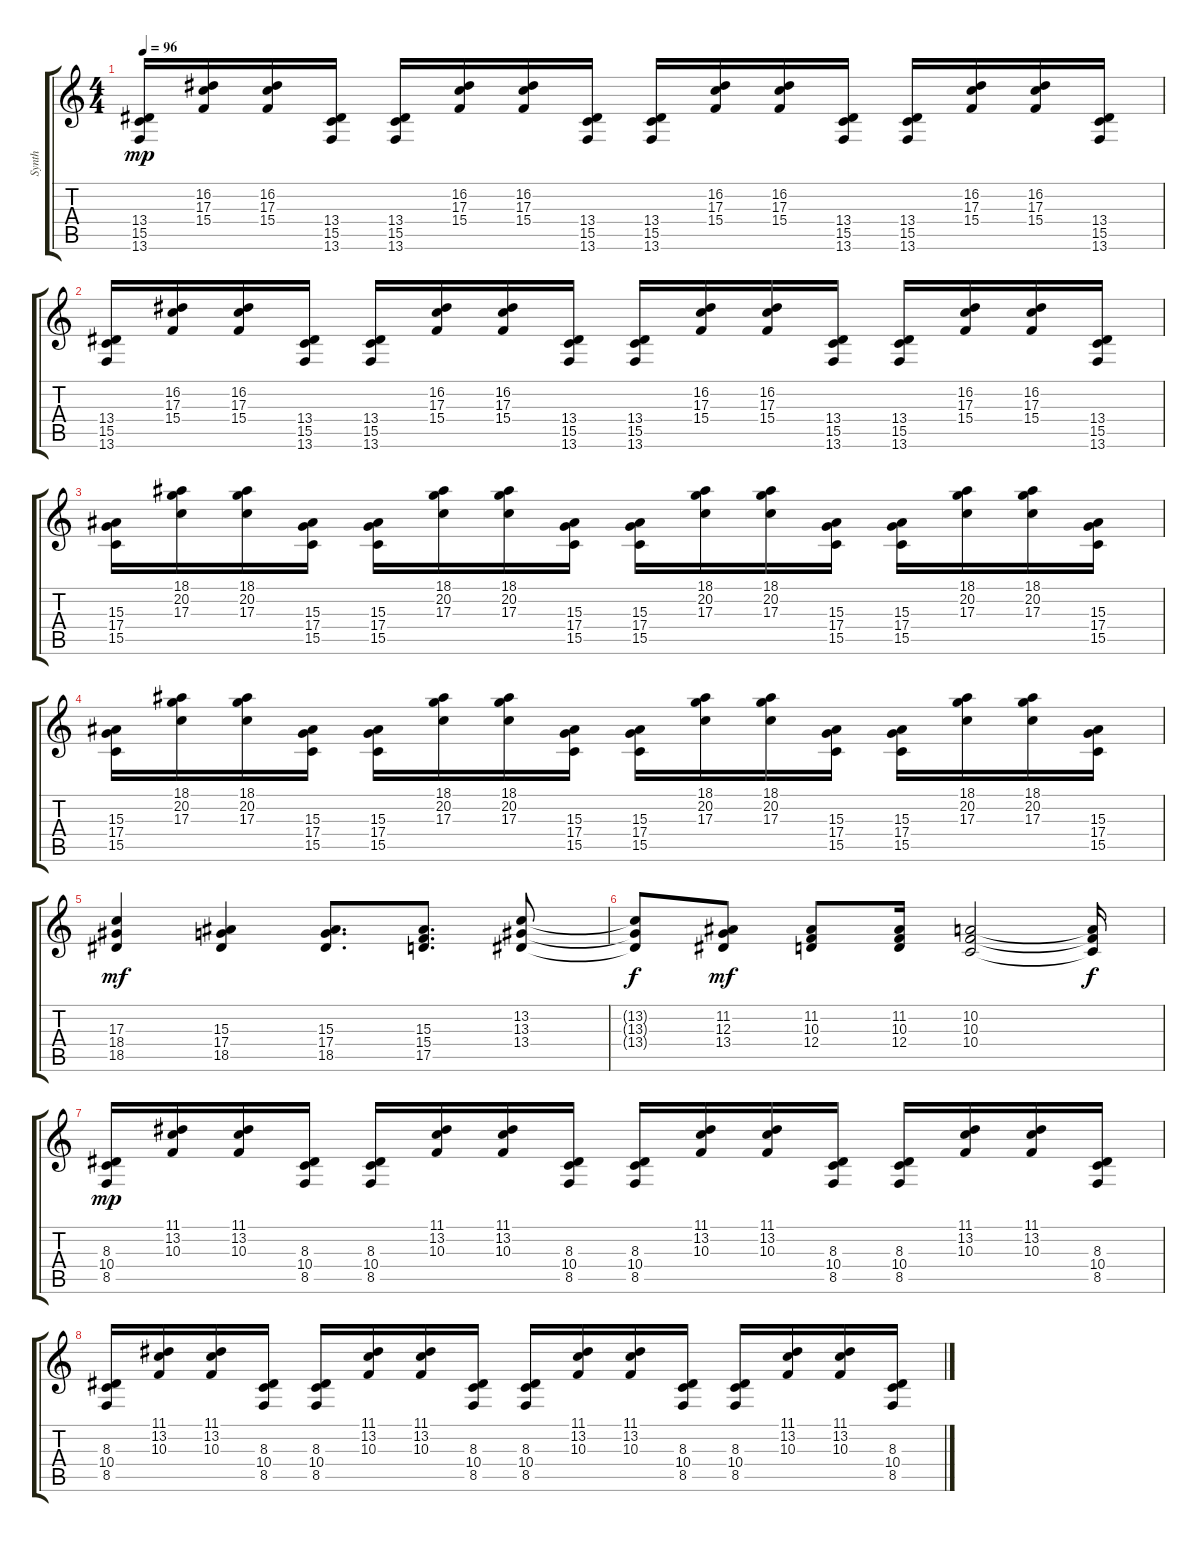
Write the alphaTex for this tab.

\track ("Synth" "Synth") {instrument electricpiano1}
\staff {score tabs}
\tuning (E4 B3 G3 D3 A2 E2) {hide}
\ts (4 4)
\tempo 96
\clef g2
\ks c
(13.4 15.5 13.6).16{dy mp balance 10} (16.2 17.3 15.4).16{balance 10} (16.2 17.3 15.4).16{balance 10} (13.4 15.5 13.6).16{balance 10} (13.4 15.5 13.6).16{balance 10} (16.2 17.3 15.4).16{balance 10} (16.2 17.3 15.4).16{balance 10} (13.4 15.5 13.6).16{balance 10} (13.4 15.5 13.6).16{balance 10} (16.2 17.3 15.4).16{balance 10} (16.2 17.3 15.4).16{balance 10} (13.4 15.5 13.6).16{balance 9} (13.4 15.5 13.6).16{balance 9} (16.2 17.3 15.4).16{balance 9} (16.2 17.3 15.4).16{balance 9} (13.4 15.5 13.6).16{balance 9} |
(13.4 15.5 13.6).16{balance 9} (16.2 17.3 15.4).16{balance 9} (16.2 17.3 15.4).16{balance 9} (13.4 15.5 13.6).16{balance 9} (13.4 15.5 13.6).16{balance 9} (16.2 17.3 15.4).16{balance 9} (16.2 17.3 15.4).16{balance 9} (13.4 15.5 13.6).16{balance 8} (13.4 15.5 13.6).16{balance 8} (16.2 17.3 15.4).16{balance 8} (16.2 17.3 15.4).16{balance 8} (13.4 15.5 13.6).16{balance 8} (13.4 15.5 13.6).16{balance 8} (16.2 17.3 15.4).16{balance 8} (16.2 17.3 15.4).16{balance 8} (13.4 15.5 13.6).16{balance 8} |
(15.3 17.4 15.5).16{balance 8} (18.1 20.2 17.3).16{balance 8} (18.1 20.2 17.3).16{balance 8} (15.3 17.4 15.5).16{balance 8} (15.3 17.4 15.5).16{balance 8} (18.1 20.2 17.3).16{balance 8} (18.1 20.2 17.3).16{balance 8} (15.3 17.4 15.5).16{balance 7} (15.3 17.4 15.5).16{balance 7} (18.1 20.2 17.3).16{balance 7} (18.1 20.2 17.3).16{balance 7} (15.3 17.4 15.5).16{balance 7} (15.3 17.4 15.5).16{balance 7} (18.1 20.2 17.3).16{balance 7} (18.1 20.2 17.3).16{balance 7} (15.3 17.4 15.5).16{balance 7} |
(15.3 17.4 15.5).16{balance 7} (18.1 20.2 17.3).16{balance 7} (18.1 20.2 17.3).16{balance 7} (15.3 17.4 15.5).16{balance 6} (15.3 17.4 15.5).16{balance 6} (18.1 20.2 17.3).16{balance 6} (18.1 20.2 17.3).16{balance 6} (15.3 17.4 15.5).16{balance 6} (15.3 17.4 15.5).16{balance 6} (18.1 20.2 17.3).16{balance 6} (18.1 20.2 17.3).16{balance 6} (15.3 17.4 15.5).16{balance 6} (15.3 17.4 15.5).16{balance 6} (18.1 20.2 17.3).16{balance 6} (18.1 20.2 17.3).16{balance 6} (15.3 17.4 15.5).16{balance 6} |
(17.3 18.4 18.5).4{dy mf balance 6} (15.3 17.4 18.5).4{balance 5} (15.3 17.4 18.5).8{d balance 5} (15.3 15.4 17.5).8{d balance 5} (13.2 13.3 13.4).8{balance 5} |
(13.2{t} 13.3{t} 13.4{t}).8{dy f} (11.2 12.3 13.4).8{dy mf balance 4} (11.2 10.3 12.4).8{balance 4} (11.2 10.3 12.4).16{balance 4} (10.2 10.3 10.4).2{balance 4} (10.2{t} 10.3{t} 10.4{t}).16{dy f} |
(8.3 10.4 8.5).16{dy mp balance 4} (11.1 13.2 10.3).16{balance 5} (11.1 13.2 10.3).16{balance 5} (8.3 10.4 8.5).16{balance 5} (8.3 10.4 8.5).16{balance 5} (11.1 13.2 10.3).16{balance 5} (11.1 13.2 10.3).16{balance 5} (8.3 10.4 8.5).16{balance 5} (8.3 10.4 8.5).16{balance 5} (11.1 13.2 10.3).16{balance 5} (11.1 13.2 10.3).16{balance 5} (8.3 10.4 8.5).16{balance 5} (8.3 10.4 8.5).16{balance 5} (11.1 13.2 10.3).16{balance 6} (11.1 13.2 10.3).16{balance 6} (8.3 10.4 8.5).16{balance 6} |
(8.3 10.4 8.5).16{balance 6} (11.1 13.2 10.3).16{balance 6} (11.1 13.2 10.3).16{balance 6} (8.3 10.4 8.5).16{balance 6} (8.3 10.4 8.5).16{balance 6} (11.1 13.2 10.3).16{balance 6} (11.1 13.2 10.3).16{balance 6} (8.3 10.4 8.5).16{balance 6} (8.3 10.4 8.5).16{balance 6} (11.1 13.2 10.3).16{balance 6} (11.1 13.2 10.3).16{balance 6} (8.3 10.4 8.5).16{balance 6} (8.3 10.4 8.5).16{balance 6} (11.1 13.2 10.3).16{balance 7} (11.1 13.2 10.3).16{balance 7} (8.3 10.4 8.5).16{balance 7}
